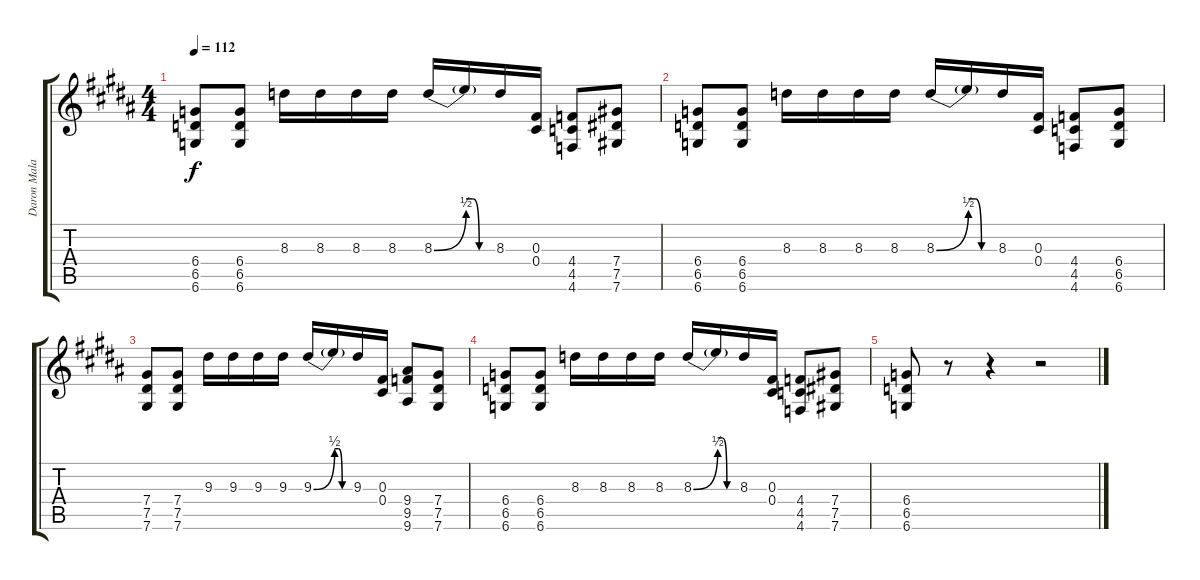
\track ("Daron Malakain" "Daron Mala") {instrument distortionguitar}
\staff {score tabs}
\tuning (Eb4 Bb3 Gb3 Db3 Ab2 Db2) {hide}
\ts (4 4)
\tempo 112
\clef g2
\ks b
(6.4 6.5 6.6).8{dy f} (6.4 6.5 6.6).8 8.3.16 8.3.16 8.3.16 8.3.16 8.3{be (bend 0 0 60 2)}.16 8.3{be (custom 0 4 15 4 30 0 60 0) t}.16 8.3.16 (0.3 0.4).16 (4.4 4.5 4.6).8 (7.4 7.5 7.6).8 |
(6.4 6.5 6.6).8 (6.4 6.5 6.6).8 8.3.16 8.3.16 8.3.16 8.3.16 8.3{be (bend 0 0 60 2)}.16 8.3{be (custom 0 4 15 4 30 0 60 0) t}.16 8.3.16 (0.3 0.4).16 (4.4 4.5 4.6).8 (6.4 6.5 6.6).8 |
(7.4 7.5 7.6).8 (7.4 7.5 7.6).8 9.3.16 9.3.16 9.3.16 9.3.16 9.3{be (bend 0 0 60 2)}.16 9.3{be (custom 0 2 15 2 30 0 60 0) t}.16 9.3.16 (0.3 0.4).16 (9.4 9.5 9.6).8 (7.4 7.5 7.6).8 |
(6.4 6.5 6.6).8 (6.4 6.5 6.6).8 8.3.16 8.3.16 8.3.16 8.3.16 8.3{be (bend 0 0 60 2)}.16 8.3{be (custom 0 4 15 4 30 0 60 0) t}.16 8.3.16 (0.3 0.4).16 (4.4 4.5 4.6).8 (7.4 7.5 7.6).8 |
(6.4 6.5 6.6).8 r.8 r.4 r.2
